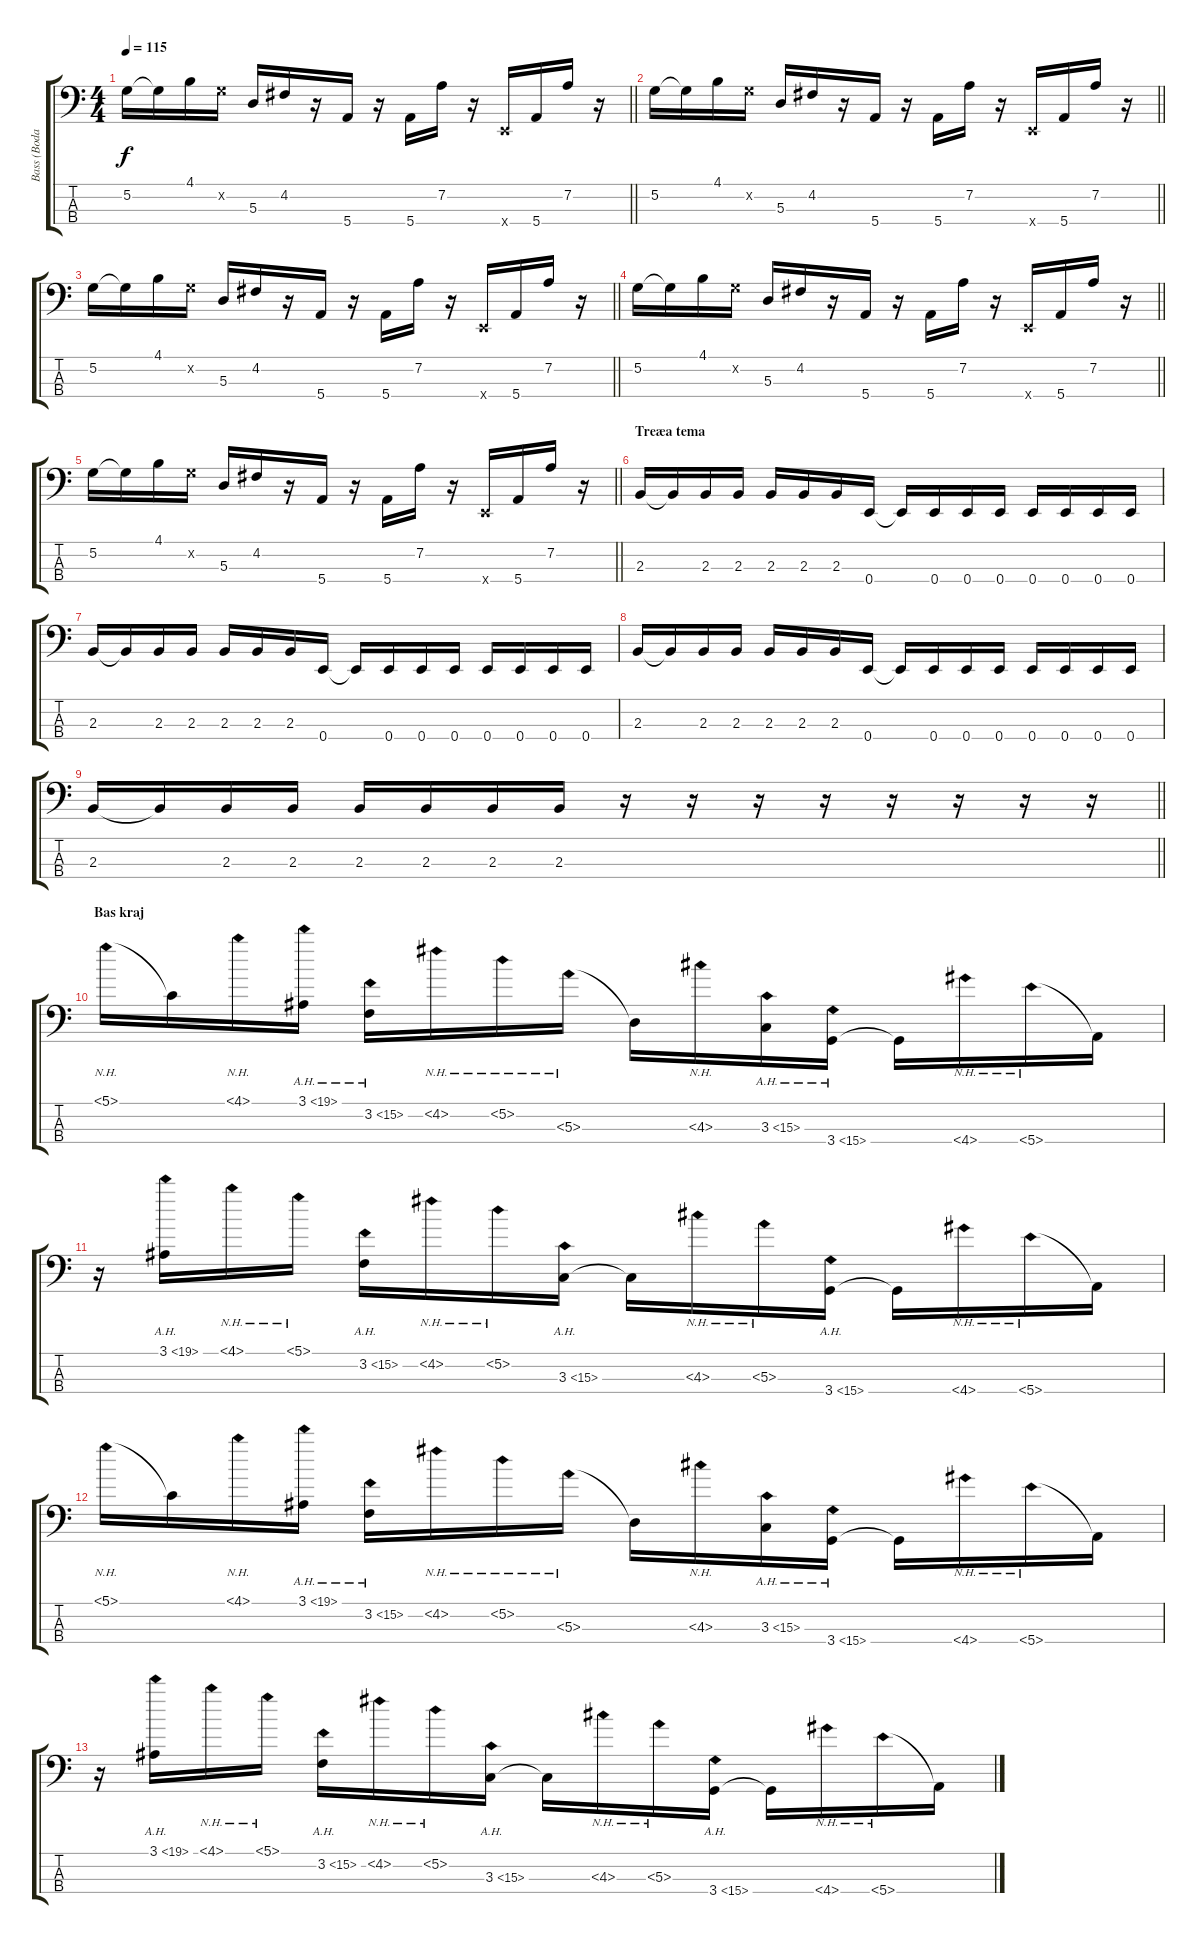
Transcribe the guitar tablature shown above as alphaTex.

\track ("Bass (Bodan Arsovski)" "Bass (Boda") {instrument electricbassfinger}
\staff {score tabs}
\tuning (G2 D2 A1 E1) {hide}
\ts (4 4)
\tempo 115
\clef f4
\barLineRight lightlight
\ks c
5.2.16{dy f} 5.2{t}.16 4.1.16 5.2{x}.16 5.3.16 4.2.16 r.16 5.4.16 r.16 5.4.16 7.2.16 r.16 0.4{x}.16 5.4.16 7.2.16 r.16 |
\barLineRight lightlight
5.2.16 5.2{t}.16 4.1.16 5.2{x}.16 5.3.16 4.2.16 r.16 5.4.16 r.16 5.4.16 7.2.16 r.16 0.4{x}.16 5.4.16 7.2.16 r.16 |
\barLineRight lightlight
5.2.16 5.2{t}.16 4.1.16 5.2{x}.16 5.3.16 4.2.16 r.16 5.4.16 r.16 5.4.16 7.2.16 r.16 0.4{x}.16 5.4.16 7.2.16 r.16 |
\barLineRight lightlight
5.2.16 5.2{t}.16 4.1.16 5.2{x}.16 5.3.16 4.2.16 r.16 5.4.16 r.16 5.4.16 7.2.16 r.16 0.4{x}.16 5.4.16 7.2.16 r.16 |
\barLineRight lightlight
5.2.16 5.2{t}.16 4.1.16 5.2{x}.16 5.3.16 4.2.16 r.16 5.4.16 r.16 5.4.16 7.2.16 r.16 0.4{x}.16 5.4.16 7.2.16 r.16 |
\section ("" "Treæa tema")
2.3.16 2.3{t}.16 2.3.16 2.3.16 2.3.16 2.3.16 2.3.16 0.4.16 0.4{t}.16 0.4.16 0.4.16 0.4.16 0.4.16 0.4.16 0.4.16 0.4.16 |
2.3.16 2.3{t}.16 2.3.16 2.3.16 2.3.16 2.3.16 2.3.16 0.4.16 0.4{t}.16 0.4.16 0.4.16 0.4.16 0.4.16 0.4.16 0.4.16 0.4.16 |
2.3.16 2.3{t}.16 2.3.16 2.3.16 2.3.16 2.3.16 2.3.16 0.4.16 0.4{t}.16 0.4.16 0.4.16 0.4.16 0.4.16 0.4.16 0.4.16 0.4.16 |
\barLineRight lightlight
2.3.16 2.3{t}.16 2.3.16 2.3.16 2.3.16 2.3.16 2.3.16 2.3.16 r.16 r.16 r.16 r.16 r.16 r.16 r.16 r.16 |
\section ("" "Bas kraj")
5.1{nh}.16{volume 10} 5.1{t}.16 4.1{nh}.16 3.1{ah 16}.16 3.2{ah 12}.16 4.2{nh}.16 5.2{nh}.16 5.3{nh}.16 5.3{t}.16 4.3{nh}.16 3.3{ah 12}.16 3.4{ah 12}.16 3.4{t}.16 4.4{nh}.16 5.4{nh}.16 5.4{t}.16 |
r.16{volume 8} 3.1{ah 16}.16 4.1{nh}.16 5.1{nh}.16 3.2{ah 12}.16 4.2{nh}.16 5.2{nh}.16 3.3{ah 12}.16 3.3{t}.16 4.3{nh}.16 5.3{nh}.16 3.4{ah 12}.16 3.4{t}.16 4.4{nh}.16 5.4{nh}.16 5.4{t}.16 |
5.1{nh}.16{volume 6} 5.1{t}.16 4.1{nh}.16 3.1{ah 16}.16 3.2{ah 12}.16 4.2{nh}.16 5.2{nh}.16 5.3{nh}.16 5.3{t}.16{volume 4} 4.3{nh}.16 3.3{ah 12}.16 3.4{ah 12}.16 3.4{t}.16 4.4{nh}.16 5.4{nh}.16 5.4{t}.16 |
r.16{volume 2} 3.1{ah 16}.16 4.1{nh}.16 5.1{nh}.16 3.2{ah 12}.16 4.2{nh}.16 5.2{nh}.16 3.3{ah 12}.16 3.3{t}.16{volume 1} 4.3{nh}.16 5.3{nh}.16 3.4{ah 12}.16 3.4{t}.16 4.4{nh}.16 5.4{nh}.16 5.4{t}.16
